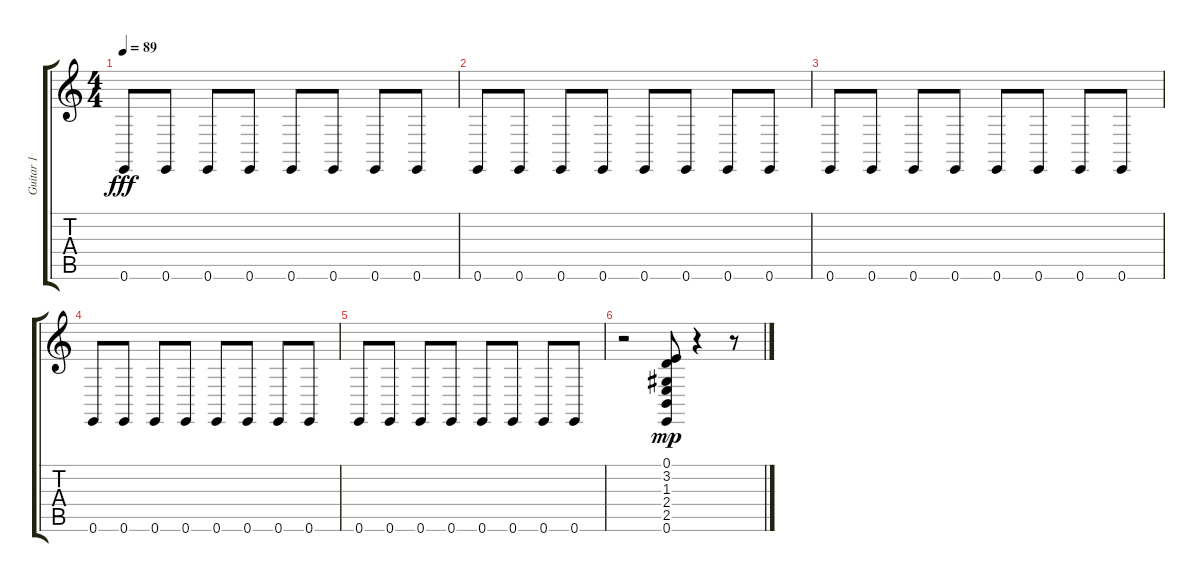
\track ("Guitar 1" "Guitar 1") {instrument lead2sawtooth}
\staff {score tabs}
\tuning (E4 B3 G3 D3 A2 E2) {hide}
\ts (4 4)
\tempo 89
\clef g2
\ks c
0.6.8{dy fff volume 12} 0.6.8 0.6.8 0.6.8 0.6.8 0.6.8 0.6.8 0.6.8 |
0.6.8 0.6.8 0.6.8 0.6.8 0.6.8 0.6.8 0.6.8 0.6.8 |
0.6.8 0.6.8 0.6.8 0.6.8 0.6.8 0.6.8 0.6.8 0.6.8 |
0.6.8 0.6.8 0.6.8 0.6.8 0.6.8 0.6.8 0.6.8 0.6.8 |
0.6.8 0.6.8 0.6.8 0.6.8 0.6.8 0.6.8 0.6.8 0.6.8 |
r.2 (0.1 3.2 1.3 2.4 2.5 0.6).8{dy mp} r.4 r.8
